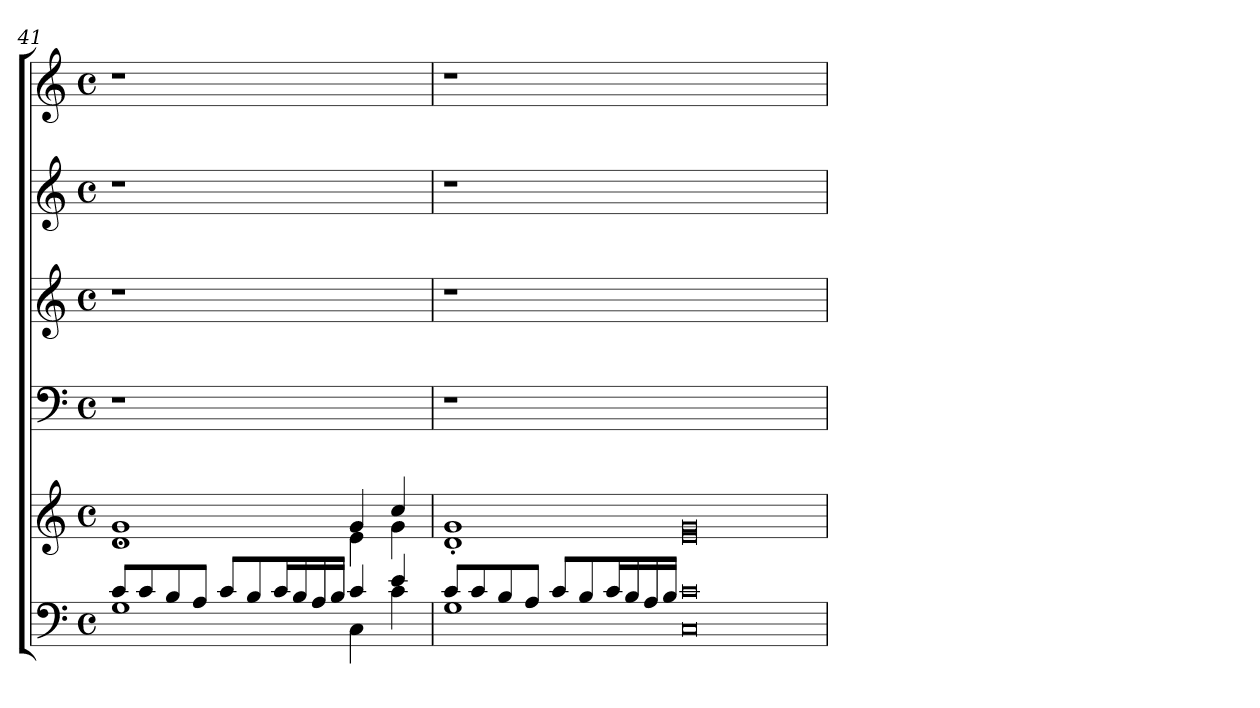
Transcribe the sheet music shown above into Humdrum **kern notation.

**kern	**kern	**kern	**kern	**kern	**kern
*part5	*part5	*part4	*part3	*part2	*part1
*staff6	*staff5	*staff4	*staff3	*staff2	*staff1
!!LO:LB:g=z
*clefF4	*clefG2	*clefF4	*clefG2	*clefG2	*clefG2
*k[]	*k[]	*k[]	*k[]	*k[]	*k[]
*C:	*C:	*C:	*C:	*C:	*C:
*M4/4	*M4/4	*M4/4	*M4/4	*M4/4	*M4/4
*met(c)	*met(c)	*met(c)	*met(c)	*met(c)	*met(c)
=41	=41	=41	=41	=41	=41
*^	*^	*	*	*	*
8c/L	1G	1d	1g'<	1r	1r	1r	1r
8c/	.	.	.	.	.	.	.
8B/	.	.	.	.	.	.	.
8A/J	.	.	.	.	.	.	.
8c/L	.	.	.	.	.	.	.
8B/	.	.	.	.	.	.	.
16c/L	.	.	.	.	.	.	.
16B/	.	.	.	.	.	.	.
16A/	.	.	.	.	.	.	.
16B/JJ	.	.	.	.	.	.	.
4c/	4C\	4g/	4e\	2ryy	2ryy	2ryy	2ryy
4e/	4c\	4cc/	4g\	.	.	.	.
*	*	*v	*v	*	*	*	*
=42	=42	=42	=42	=42	=42	=42
8c/L	1G	1d'< 1g'<	1r	1r	1r	1r
8c/	.	.	.	.	.	.
8B/	.	.	.	.	.	.
8A/J	.	.	.	.	.	.
8c/L	.	.	.	.	.	.
8B/	.	.	.	.	.	.
16c/L	.	.	.	.	.	.
16B/	.	.	.	.	.	.
16A/	.	.	.	.	.	.
16B/JJ	.	.	.	.	.	.
0c	0C	0e 0g	0ryy	0ryy	0ryy	0ryy
*v	*v	*	*	*	*	*
=	=	=	=	=	=
*-	*-	*-	*-	*-	*-
